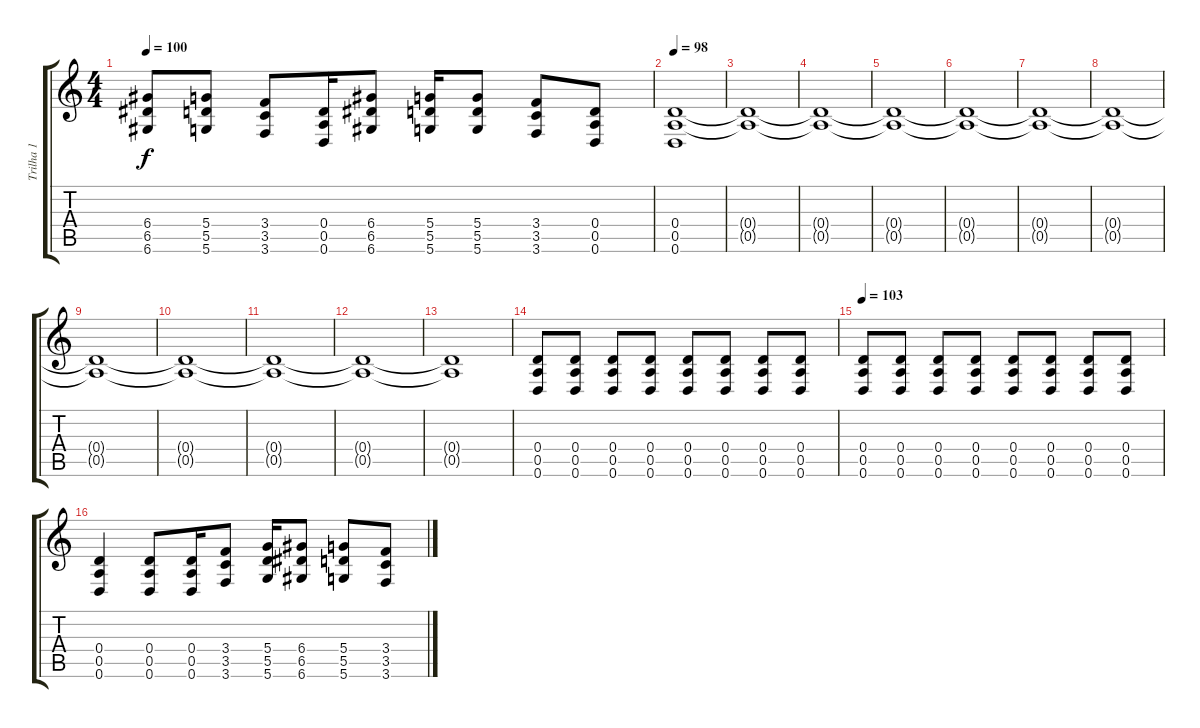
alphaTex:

\track ("Trilha 1" "Trilha 1") {instrument distortionguitar}
\staff {score tabs}
\tuning (E4 B3 G3 D3 A2 D2) {hide}
\ts (4 4)
\tempo 100
\clef g2
\ks c
(6.4 6.5 6.6).8{dy f} (5.4 5.5 5.6).8 (3.4 3.5 3.6).8 (0.4 0.5 0.6).16 (6.4 6.5 6.6).8 (5.4 5.5 5.6).16 (5.4 5.5 5.6).8 (3.4 3.5 3.6).8 (0.4 0.5 0.6).8 |
\tempo 98
(0.4 0.5 0.6).1 |
(0.4{t} 0.5{t}).1 |
(0.4{t} 0.5{t}).1 |
(0.4{t} 0.5{t}).1{volume 9} |
(0.4{t} 0.5{t}).1 |
(0.4{t} 0.5{t}).1 |
(0.4{t} 0.5{t}).1 |
(0.4{t} 0.5{t}).1 |
(0.4{t} 0.5{t}).1 |
(0.4{t} 0.5{t}).1 |
(0.4{t} 0.5{t}).1 |
(0.4{t} 0.5{t}).1 |
(0.4 0.5 0.6).8{volume 4} (0.4 0.5 0.6).8 (0.4 0.5 0.6).8 (0.4 0.5 0.6).8{volume 6} (0.4 0.5 0.6).8 (0.4 0.5 0.6).8 (0.4 0.5 0.6).8{volume 7} (0.4 0.5 0.6).8 |
\tempo 103
(0.4 0.5 0.6).8{volume 8} (0.4 0.5 0.6).8 (0.4 0.5 0.6).8 (0.4 0.5 0.6).8{volume 9} (0.4 0.5 0.6).8 (0.4 0.5 0.6).8{volume 10} (0.4 0.5 0.6).8 (0.4 0.5 0.6).8{volume 10} |
(0.4 0.5 0.6).4{volume 13} (0.4 0.5 0.6).8{volume 12} (0.4 0.5 0.6).16 (3.4 3.5 3.6).8 (5.4 5.5 5.6).16 (6.4 6.5 6.6).8 (5.4 5.5 5.6).8 (3.4 3.5 3.6).8
